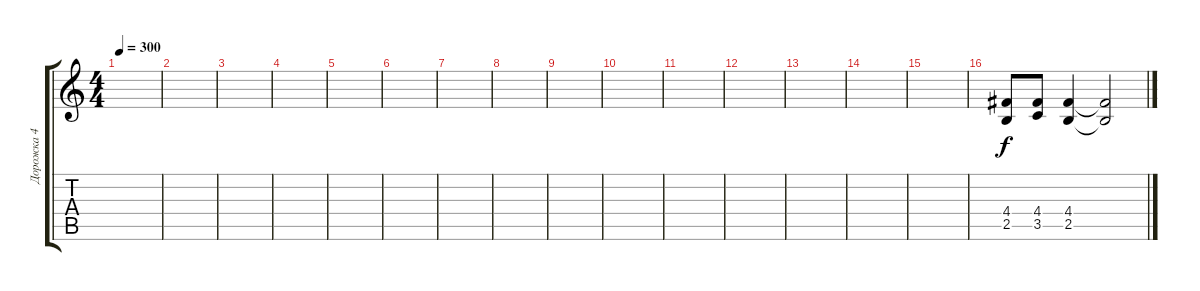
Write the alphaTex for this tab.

\track ("Дорожка 4" "Дорожка 4") {instrument overdrivenguitar}
\staff {score tabs}
\tuning (E4 B3 G3 D3 A2 E2) {hide}
\ts (4 4)
\tempo 300
\clef g2
\ks c
|
|
|
|
|
|
|
|
|
|
|
|
|
|
|
(4.4 2.5).8 (4.4 3.5).8 (4.4 2.5).4 (4.4{t} 2.5{t}).2
